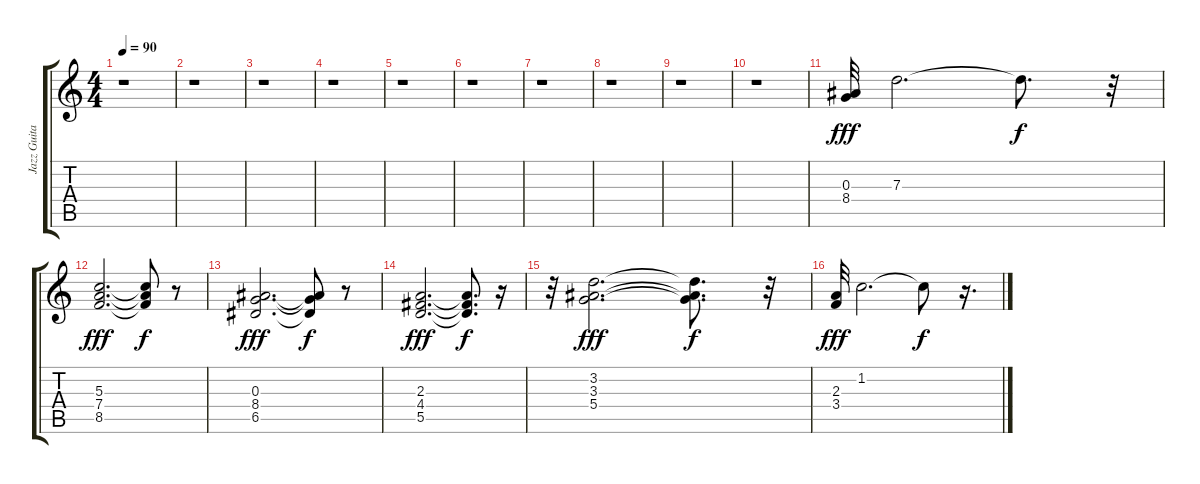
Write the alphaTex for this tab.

\track ("Jazz Guitar" "Jazz Guita") {instrument electricguitarjazz}
\staff {score tabs}
\tuning (E4 B3 G3 D3 A2 E2) {hide}
\ts (4 4)
\tempo 90
\clef g2
\ks c
r.1{dy f} |
r.1 |
r.1 |
r.1 |
r.1 |
r.1 |
r.1 |
r.1 |
r.1 |
r.1 |
(0.3 8.4).32{dy fff} 7.3.2{d} 7.3{t}.8{d dy f} r.32 |
(5.3 7.4 8.5).2{d dy fff} (5.3{t} 7.4{t} 8.5{t}).8{dy f} r.8 |
(0.3 8.4 6.5).2{d dy fff} (0.3{t} 8.4{t} 6.5{t}).8{dy f} r.8 |
(2.3 4.4 5.5).2{d dy fff} (2.3{t} 4.4{t} 5.5{t}).8{d dy f} r.16 |
r.32 (3.2 3.3 5.4).2{d dy fff} (3.2{t} 3.3{t} 5.4{t}).8{d dy f} r.32 |
(2.3 3.4).32{dy fff} 1.2.2{d} 1.2{t}.8{dy f} r.16{d}
